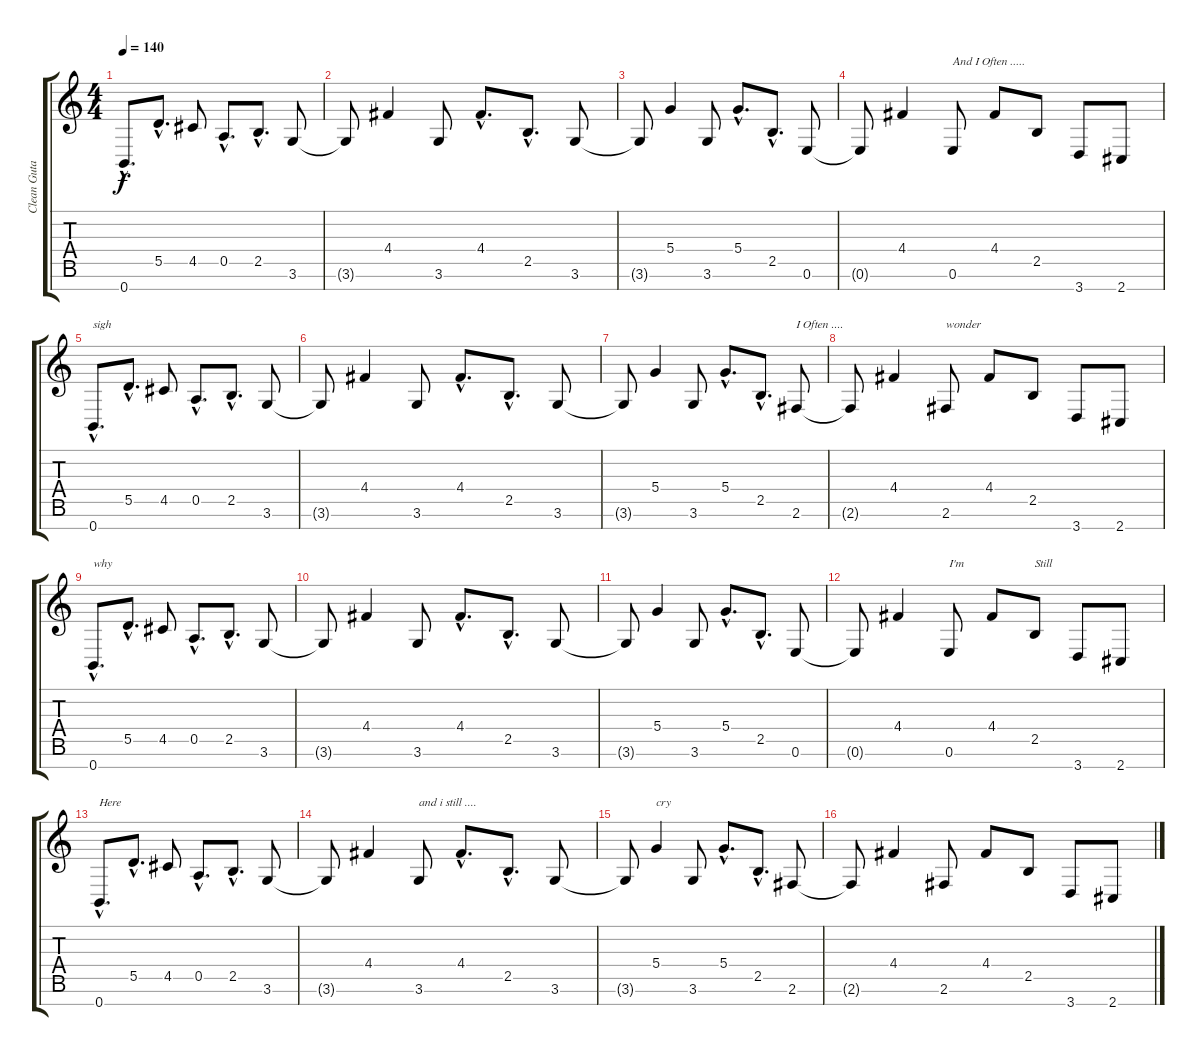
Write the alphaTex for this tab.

\track ("Clean Gutar" "Clean Guta") {instrument electricguitarclean}
\staff {score tabs}
\tuning (E4 B3 G3 D3 A2 E2 B1) {hide}
\ts (4 4)
\tempo 140
\clef g2
\ks c
0.7{hac}.8{d dy f instrument electricguitarclean} 5.5{hac}.8{d} 4.5.8 0.5{hac}.8{d} 2.5{hac}.8{d} 3.6.8 |
3.6{t}.8 4.4.4 3.6.8 4.4{hac}.8{d} 2.5{hac}.8{d} 3.6.8 |
3.6{t}.8 5.4.4 3.6.8 5.4{hac}.8{d} 2.5{hac}.8{d} 0.6.8 |
0.6{t}.8 4.4.4 0.6.8{txt "And I Often ....."} 4.4.8 2.5.8 3.7.8 2.7.8 |
0.7{hac}.8{d txt "sigh"} 5.5{hac}.8{d} 4.5.8 0.5{hac}.8{d} 2.5{hac}.8{d} 3.6.8 |
3.6{t}.8 4.4.4 3.6.8 4.4{hac}.8{d} 2.5{hac}.8{d} 3.6.8 |
3.6{t}.8 5.4.4 3.6.8 5.4{hac}.8{d} 2.5{hac}.8{d} 2.6.8{txt "I Often .... "} |
2.6{t}.8 4.4.4 2.6.8{txt "wonder "} 4.4.8 2.5.8 3.7.8 2.7.8 |
0.7{hac}.8{d txt "why"} 5.5{hac}.8{d} 4.5.8 0.5{hac}.8{d} 2.5{hac}.8{d} 3.6.8 |
3.6{t}.8 4.4.4 3.6.8 4.4{hac}.8{d} 2.5{hac}.8{d} 3.6.8 |
3.6{t}.8 5.4.4 3.6.8 5.4{hac}.8{d} 2.5{hac}.8{d} 0.6.8 |
0.6{t}.8 4.4.4 0.6.8{txt "I'm"} 4.4.8 2.5.8{txt "Still"} 3.7.8 2.7.8 |
0.7{hac}.8{d txt "Here"} 5.5{hac}.8{d} 4.5.8 0.5{hac}.8{d} 2.5{hac}.8{d} 3.6.8 |
3.6{t}.8 4.4.4 3.6.8{txt "and i still ...."} 4.4{hac}.8{d} 2.5{hac}.8{d} 3.6.8 |
3.6{t}.8 5.4.4{txt "cry"} 3.6.8 5.4{hac}.8{d} 2.5{hac}.8{d} 2.6.8 |
2.6{t}.8 4.4.4 2.6.8 4.4.8 2.5.8 3.7.8 2.7.8
